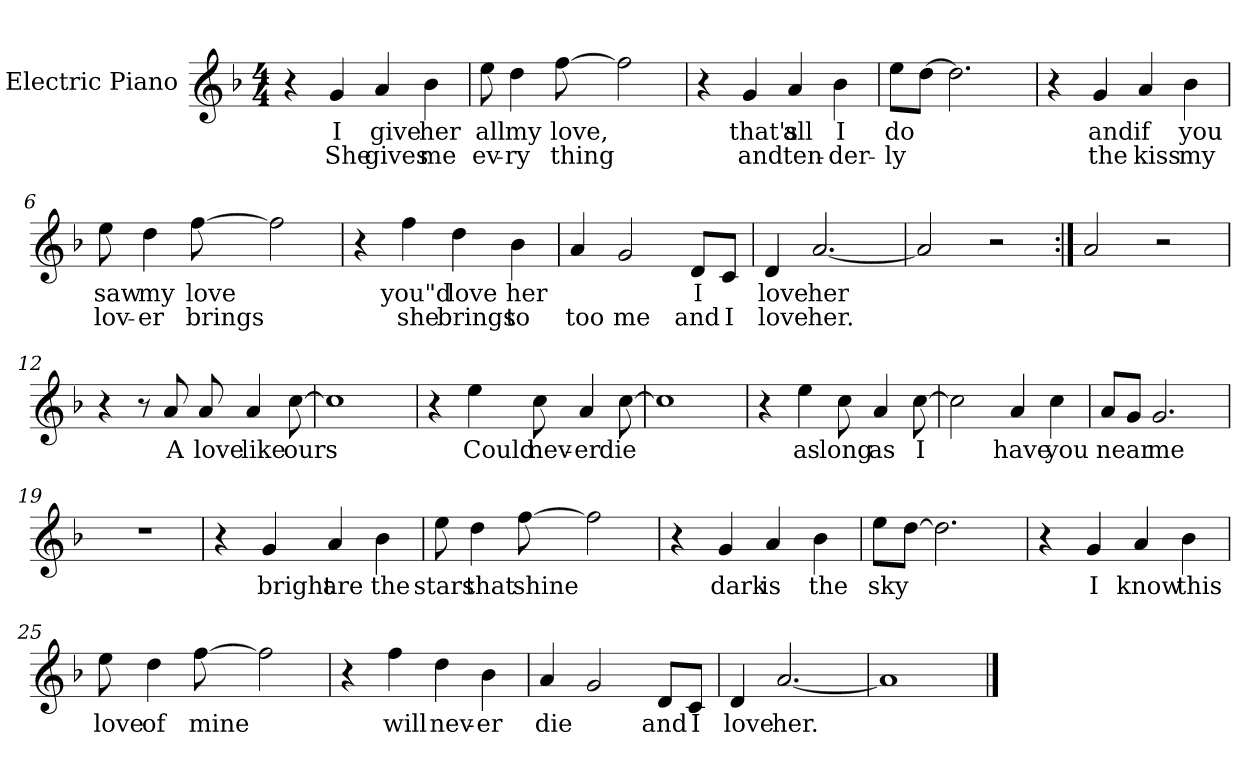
**kern	**text	**text
*part1	*part1	*part1
*staff1	*staff1	*staff1
*I"Electric Piano	*	*
*I'E.Pno	*	*
*clefG2	*	*
*k[b-]	*	*
*F:	*	*
*M4/4	*	*
=1	=1	=1
4r	.	.
4g/	I	She
4a/	give	gives
4b-\	her	me
=2	=2	=2
8ee\	all	ev-
4dd\	my	-ry
[8ff\	love,	thing
2ff\]	.	.
=3	=3	=3
4r	.	.
4g/	that's	and
4a/	all	ten-
4b-\	I	-der-
=4	=4	=4
8ee\L	do	-ly
[8dd\J	.	.
2.dd\]	.	.
!!LO:LB:g=z
=5	=5	=5
4r	.	.
4g/	and	the
4a/	if	kiss
4b-\	you	my
=6	=6	=6
8ee\	saw	lov-
4dd\	my	-er
[8ff\	love	brings
2ff\]	.	.
=7	=7	=7
4r	.	.
4ff\	you"d	she
4dd\	love	brings
4b-\	her	to
=8	=8	=8
4a/	.	too
2g/	.	me
8d/L	I	and
8c/J	.	I
!!LO:LB:g=z
=9	=9	=9
4d/	love	love
[2.a/	her	her.
=10	=10	=10
2a/]	.	.
2r	.	.
=11:|!	=11:|!	=11:|!
2a/	.	.
2r	.	.
=12	=12	=12
4r	.	.
8r	.	.
8a/	A	.
8a/	love	.
4a/	like	.
[8cc\	ours	.
=13	=13	=13
1cc]	.	.
=14	=14	=14
4r	.	.
4ee\	Could	.
8cc\	nev-	.
4a/	-er	.
[8cc\	die	.
=15	=15	=15
1cc]	.	.
!!LO:LB:g=z
=16	=16	=16
4r	.	.
4ee\	as	.
8cc\	long	.
4a/	as	.
[8cc\	I	.
=17	=17	=17
2cc\]	.	.
4a/	have	.
4cc\	you	.
=18	=18	=18
8a/L	near	.
8g/J	.	.
2.g/	me	.
=19	=19	=19
1r	.	.
=20	=20	=20
4r	.	.
4g/	bright	.
4a/	are	.
4b-\	the	.
!!LO:LB:g=z
=21	=21	=21
8ee\	stars	.
4dd\	that	.
[8ff\	shine	.
2ff\]	.	.
=22	=22	=22
4r	.	.
4g/	dark	.
4a/	is	.
4b-\	the	.
=23	=23	=23
8ee\L	sky	.
[8dd\J	.	.
2.dd\]	.	.
=24	=24	=24
4r	.	.
4g/	I	.
4a/	know	.
4b-\	this	.
=25	=25	=25
8ee\	love	.
4dd\	of	.
[8ff\	mine	.
2ff\]	.	.
!!LO:LB:g=z
=26	=26	=26
4r	.	.
4ff\	will	.
4dd\	nev-	.
4b-\	-er	.
=27	=27	=27
4a/	die	.
2g/	.	.
8d/L	and	.
8c/J	I	.
=28	=28	=28
4d/	love	.
[2.a/	her.	.
=29	=29	=29
1a]	.	.
==	==	==
*-	*-	*-
